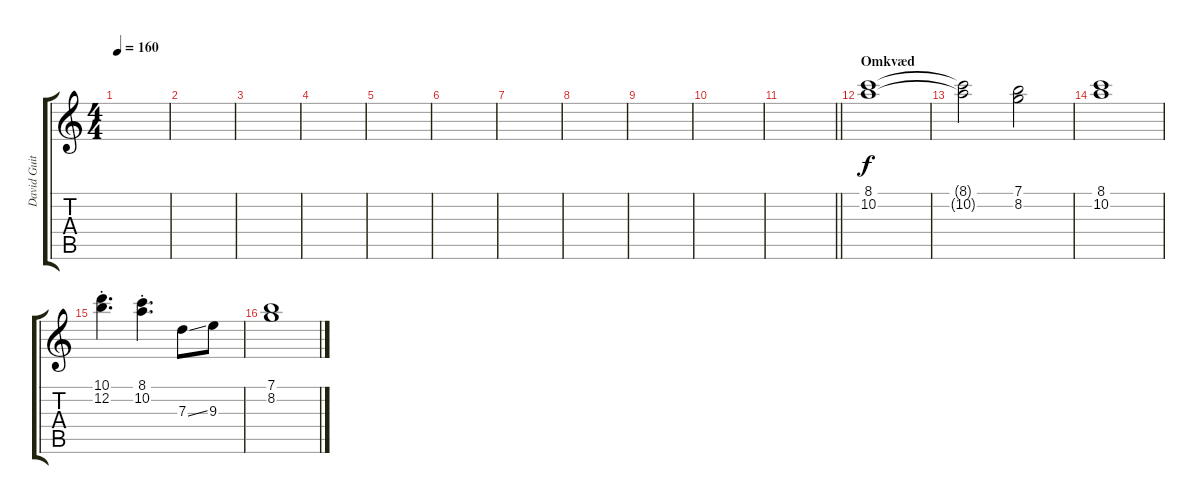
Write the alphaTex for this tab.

\track ("David Guitar" "David Guit") {instrument overdrivenguitar}
\staff {score tabs}
\tuning (E4 B3 G3 D3 A2 E2) {hide}
\ts (4 4)
\tempo 160
\clef g2
\ks c
|
|
|
|
|
|
|
|
|
|
\barLineRight lightlight
|
\section ("" "Omkvæd")
(8.1 10.2).1{instrument electricguitarjazz} |
(8.1{t} 10.2{t}).2 (7.1 8.2).2 |
(8.1 10.2).1 |
(10.1{st} 12.2{st}).4{d} (8.1{st} 10.2{st}).4{d} 7.3{ss}.8 9.3.8 |
(7.1 8.2).1
